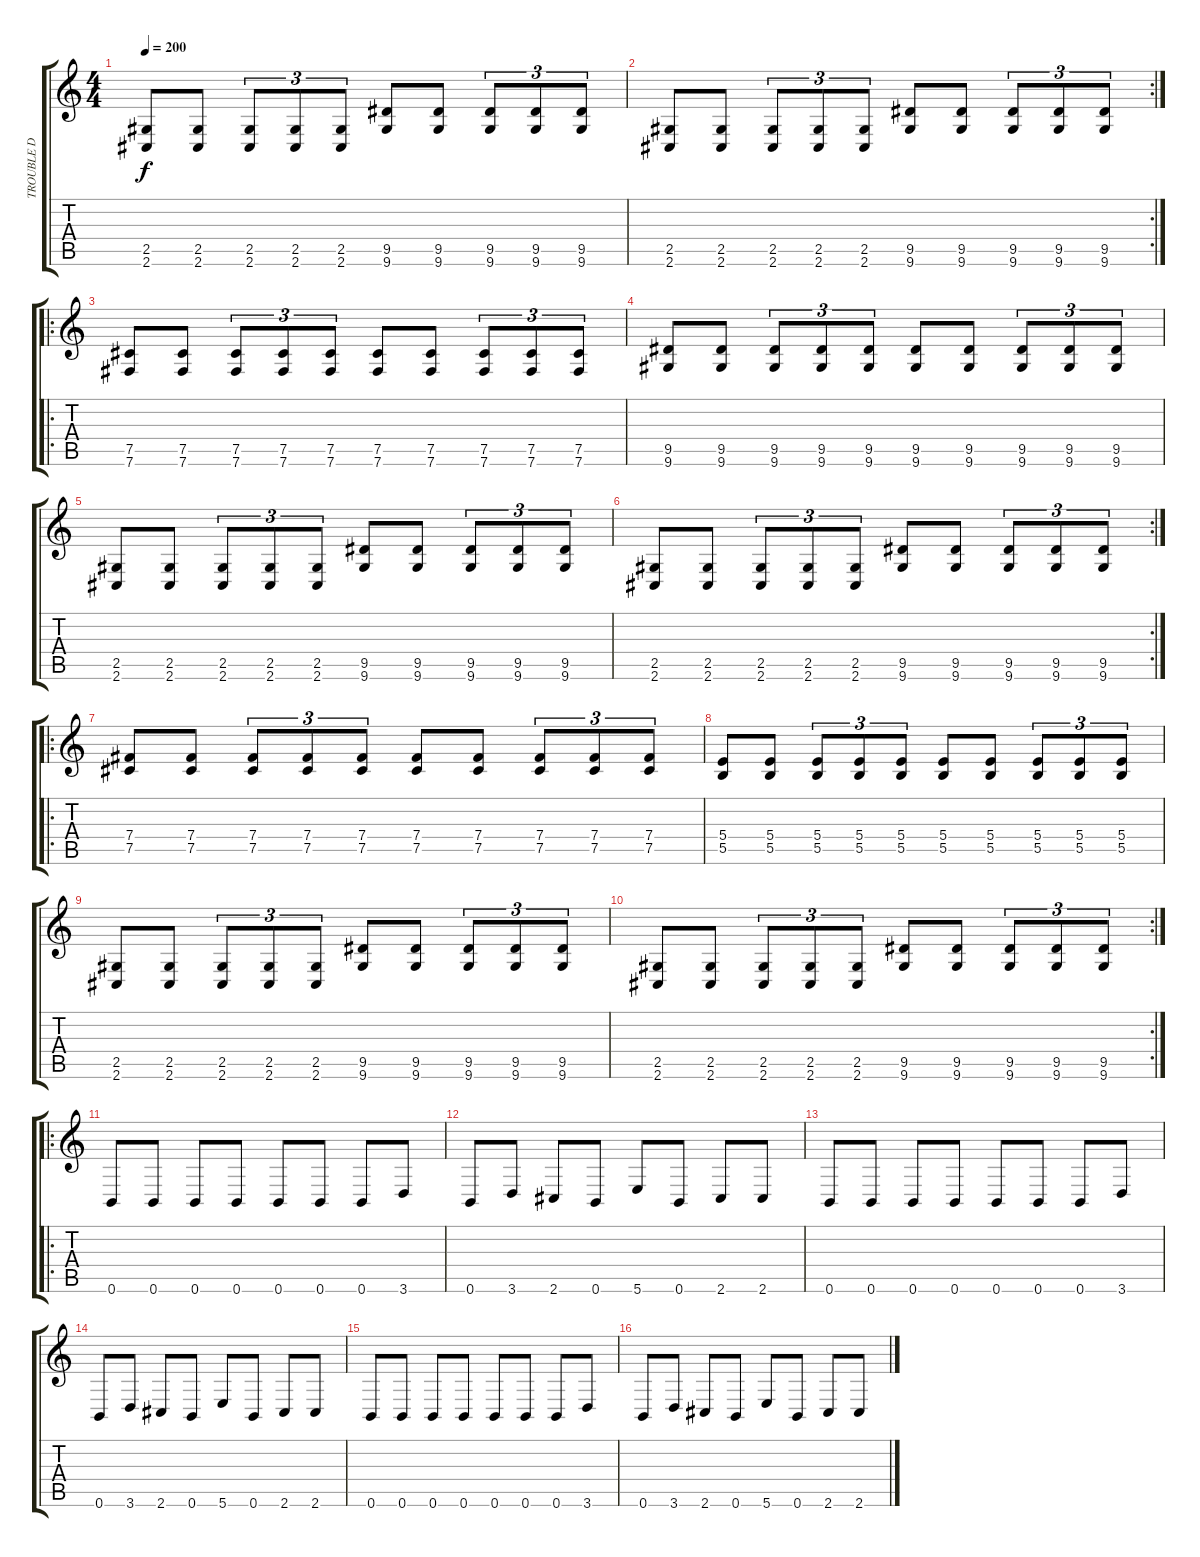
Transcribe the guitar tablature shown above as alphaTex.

\track ("TROUBLE D" "TROUBLE D") {instrument electricbassfinger}
\staff {score tabs}
\tuning (Db4 Ab3 E3 B2 Gb2 B1) {hide}
\ts (4 4)
\tempo 200
\clef g2
\ks c
(2.5 2.6).8{dy f volume 16} (2.5 2.6).8 (2.5 2.6).8{tu (3 2)} (2.5 2.6).8{tu (3 2)} (2.5 2.6).8{tu (3 2)} (9.5 9.6).8 (9.5 9.6).8 (9.5 9.6).8{tu (3 2)} (9.5 9.6).8{tu (3 2)} (9.5 9.6).8{tu (3 2)} |
\rc 2
(2.5 2.6).8{volume 16} (2.5 2.6).8 (2.5 2.6).8{tu (3 2)} (2.5 2.6).8{tu (3 2)} (2.5 2.6).8{tu (3 2)} (9.5 9.6).8 (9.5 9.6).8 (9.5 9.6).8{tu (3 2)} (9.5 9.6).8{tu (3 2)} (9.5 9.6).8{tu (3 2)} |
\ro
(7.5 7.6).8{volume 16} (7.5 7.6).8 (7.5 7.6).8{tu (3 2)} (7.5 7.6).8{tu (3 2)} (7.5 7.6).8{tu (3 2)} (7.5 7.6).8 (7.5 7.6).8 (7.5 7.6).8{tu (3 2)} (7.5 7.6).8{tu (3 2)} (7.5 7.6).8{tu (3 2)} |
(9.5 9.6).8{volume 16} (9.5 9.6).8 (9.5 9.6).8{tu (3 2)} (9.5 9.6).8{tu (3 2)} (9.5 9.6).8{tu (3 2)} (9.5 9.6).8 (9.5 9.6).8 (9.5 9.6).8{tu (3 2)} (9.5 9.6).8{tu (3 2)} (9.5 9.6).8{tu (3 2)} |
(2.5 2.6).8{volume 16} (2.5 2.6).8 (2.5 2.6).8{tu (3 2)} (2.5 2.6).8{tu (3 2)} (2.5 2.6).8{tu (3 2)} (9.5 9.6).8 (9.5 9.6).8 (9.5 9.6).8{tu (3 2)} (9.5 9.6).8{tu (3 2)} (9.5 9.6).8{tu (3 2)} |
\rc 2
(2.5 2.6).8{volume 16} (2.5 2.6).8 (2.5 2.6).8{tu (3 2)} (2.5 2.6).8{tu (3 2)} (2.5 2.6).8{tu (3 2)} (9.5 9.6).8 (9.5 9.6).8 (9.5 9.6).8{tu (3 2)} (9.5 9.6).8{tu (3 2)} (9.5 9.6).8{tu (3 2)} |
\ro
(7.4 7.5).8{volume 16} (7.4 7.5).8 (7.4 7.5).8{tu (3 2)} (7.4 7.5).8{tu (3 2)} (7.4 7.5).8{tu (3 2)} (7.4 7.5).8 (7.4 7.5).8 (7.4 7.5).8{tu (3 2)} (7.4 7.5).8{tu (3 2)} (7.4 7.5).8{tu (3 2)} |
(5.4 5.5).8{volume 16} (5.4 5.5).8 (5.4 5.5).8{tu (3 2)} (5.4 5.5).8{tu (3 2)} (5.4 5.5).8{tu (3 2)} (5.4 5.5).8 (5.4 5.5).8 (5.4 5.5).8{tu (3 2)} (5.4 5.5).8{tu (3 2)} (5.4 5.5).8{tu (3 2)} |
(2.5 2.6).8{volume 16} (2.5 2.6).8 (2.5 2.6).8{tu (3 2)} (2.5 2.6).8{tu (3 2)} (2.5 2.6).8{tu (3 2)} (9.5 9.6).8 (9.5 9.6).8 (9.5 9.6).8{tu (3 2)} (9.5 9.6).8{tu (3 2)} (9.5 9.6).8{tu (3 2)} |
\rc 2
(2.5 2.6).8{volume 16} (2.5 2.6).8 (2.5 2.6).8{tu (3 2)} (2.5 2.6).8{tu (3 2)} (2.5 2.6).8{tu (3 2)} (9.5 9.6).8 (9.5 9.6).8 (9.5 9.6).8{tu (3 2)} (9.5 9.6).8{tu (3 2)} (9.5 9.6).8{tu (3 2)} |
\ro
0.6.8 0.6.8 0.6.8 0.6.8 0.6.8 0.6.8 0.6.8 3.6.8 |
0.6.8 3.6.8 2.6.8 0.6.8 5.6.8 0.6.8 2.6.8 2.6.8 |
0.6.8 0.6.8 0.6.8 0.6.8 0.6.8 0.6.8 0.6.8 3.6.8 |
0.6.8 3.6.8 2.6.8 0.6.8 5.6.8 0.6.8 2.6.8 2.6.8 |
0.6.8 0.6.8 0.6.8 0.6.8 0.6.8 0.6.8 0.6.8 3.6.8 |
0.6.8 3.6.8 2.6.8 0.6.8 5.6.8 0.6.8 2.6.8 2.6.8
